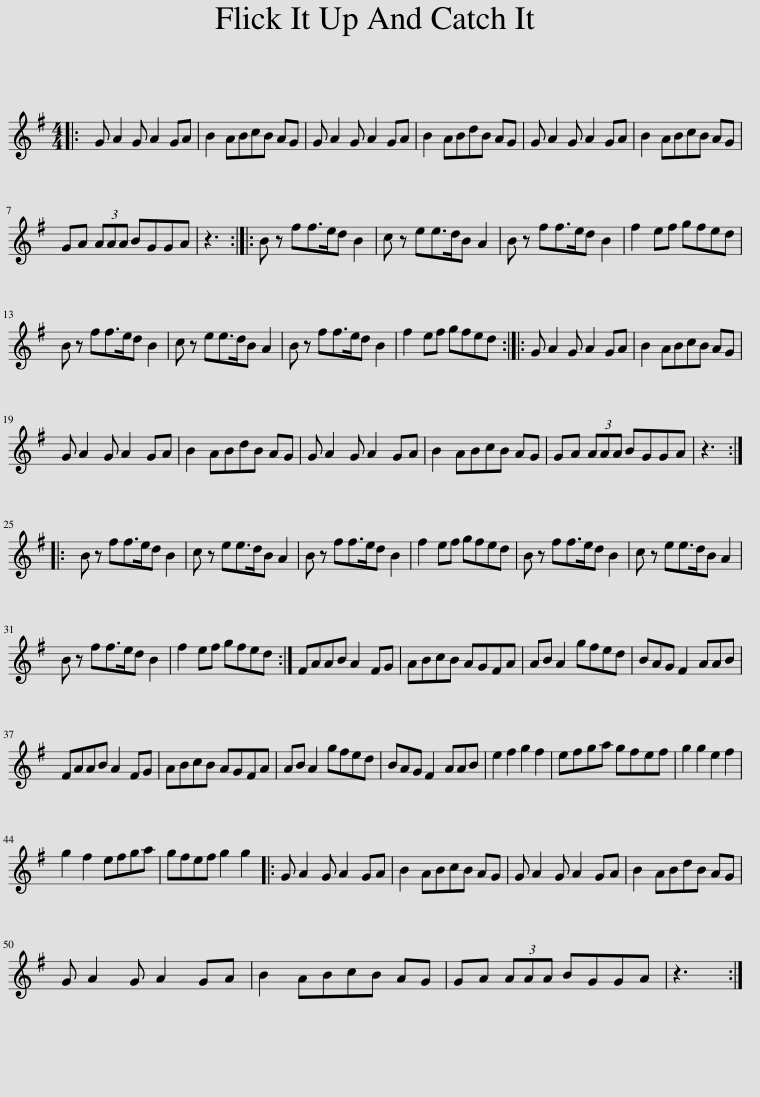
X:1
L:1/8
M:4/4
I:linebreak $
K:G
V:1 treble
V:1
|: G A2 G A2 GA | B2 ABcB AG | G A2 G A2 GA | B2 ABdB AG | G A2 G A2 GA | %5
 B2 ABcB AG |$ GA (3AAA BGGA | z3 :: B z ff>ed B2 | c z ee>dB A2 | %10
 B z ff>ed B2 | f2 ef gfed |$ B z ff>ed B2 | c z ee>dB A2 | B z ff>ed B2 | %15
 f2 ef gfed :: G A2 G A2 GA | B2 ABcB AG |$ G A2 G A2 GA | B2 ABdB AG | %20
 G A2 G A2 GA | B2 ABcB AG | GA (3AAA BGGA | z3 ::$ B z ff>ed B2 | %25
 c z ee>dB A2 | B z ff>ed B2 | f2 ef gfed | B z ff>ed B2 | c z ee>dB A2 |$ %30
 B z ff>ed B2 | f2 ef gfed :| FAAB A2 FG | ABcB AGFA | AB A2 gfed | %35
 BAG F2 AAB |$ FAAB A2 FG | ABcB AGFA | AB A2 gfed | BAG F2 AAB | %40
 e2 f2 g2 f2 | efga gfef | g2 g2 e2 f2 |$ g2 f2 efga | gfef g2 g2 |: %45
 G A2 G A2 GA | B2 ABcB AG | G A2 G A2 GA | B2 ABdB AG |$ G A2 G A2 GA | %50
 B2 ABcB AG | GA (3AAA BGGA | z3 :| %53
